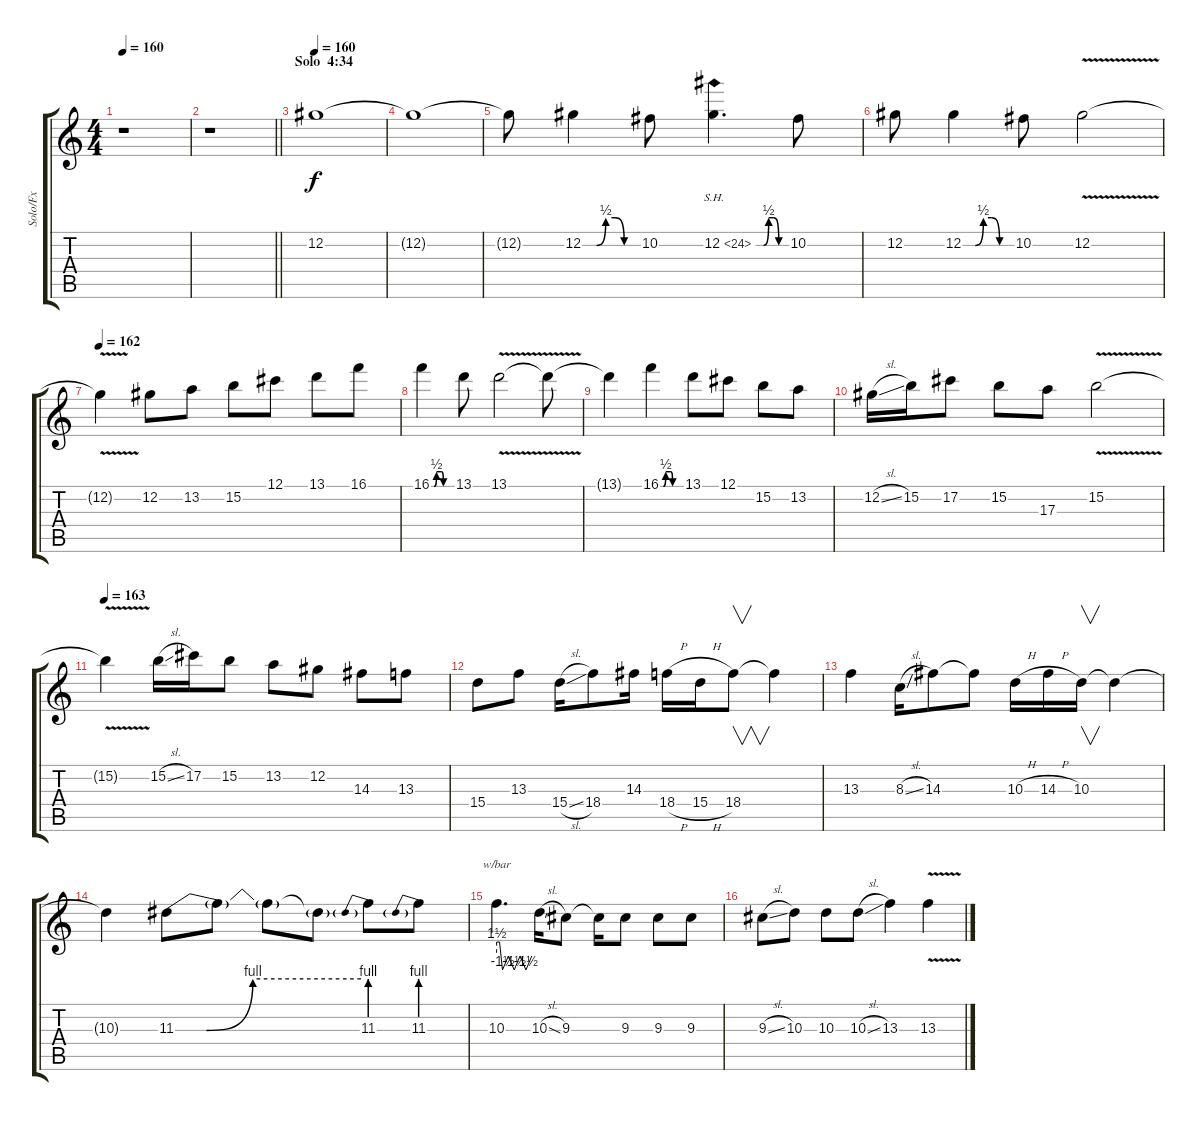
\track ("Solo/Fx" "Solo/Fx") {instrument distortionguitar}
\staff {score tabs}
\tuning (Db4 Ab3 E3 B2 Gb2 Db2) {hide}
\ts (4 4)
\tempo 160
\clef g2
\ks c
r.1{dy mf} |
\barLineRight lightlight
r.1 |
\section ("" "Solo  4:34")
\tempo 160
12.2.1{dy f volume 13 balance 6 instrument distortionguitar} |
12.2{t}.1 |
12.2{t}.8 12.2{be (custom 0 0 15 0 25 2 35 2 45 0 60 0)}.4 10.2.8 12.2{be (custom 0 0 15 0 25 2 35 2 45 0 60 0) sh 12}.4{d} 10.2.8 |
12.2.8 12.2{be (custom 0 0 15 0 25 2 35 2 45 0 60 0)}.4 10.2.8 12.2{v}.2 |
\tempo 162
12.2{t}.4 12.2.8 13.2.8 15.2.8 12.1.8 13.1.8 16.1.8 |
16.1{be (custom 0 0 8 0 15 2 30 2 35 0 45 0 60 0)}.4 13.1.8 13.1{v}.2 13.1{t}.8 |
13.1{t}.4 16.1{be (custom 0 0 8 0 15 2 30 2 35 0 45 0 60 0)}.4 13.1.8 12.1.8 15.2.8 13.2.8 |
12.2{sl}.16 15.2.16 17.2.8 15.2.8 17.3.8 15.2{v}.2 |
\tempo 163
15.2{t}.4 15.2{sl}.16 17.2.16 15.2.8 13.2.8 12.2.8 14.3.8 13.3.8 |
15.4.8 13.3.8 15.4{sl}.16 18.4.8 14.3.16 18.4{h}.16 15.4{h}.16 18.4.8{v} 18.4{t}.4 |
13.3.4 8.3{sl}.16 14.3.8 14.3{t}.8 10.3{h}.16 14.3{h}.16 10.3.16{v} 10.3{t}.4 |
10.3{t}.4 11.3{be (custom 0 0 10 0 25 4 60 4)}.8 11.3{t}.8 11.3{t}.8 11.3{t}.8 11.3{be (prebend 0 4 60 4)}.8 11.3{be (prebend 0 4 60 4)}.8 |
10.3.4{d tbe (custom default 0 6 5 6 10 -6 20 0 30 -6 40 0 50 -6 60 0)} 10.3{sl}.16 9.3.8 9.3{t}.16 9.3.8 9.3.8 9.3.8 |
9.3{sl}.8 10.3.8 10.3.8 10.3{sl}.8 13.3.4 13.3{v}.4
